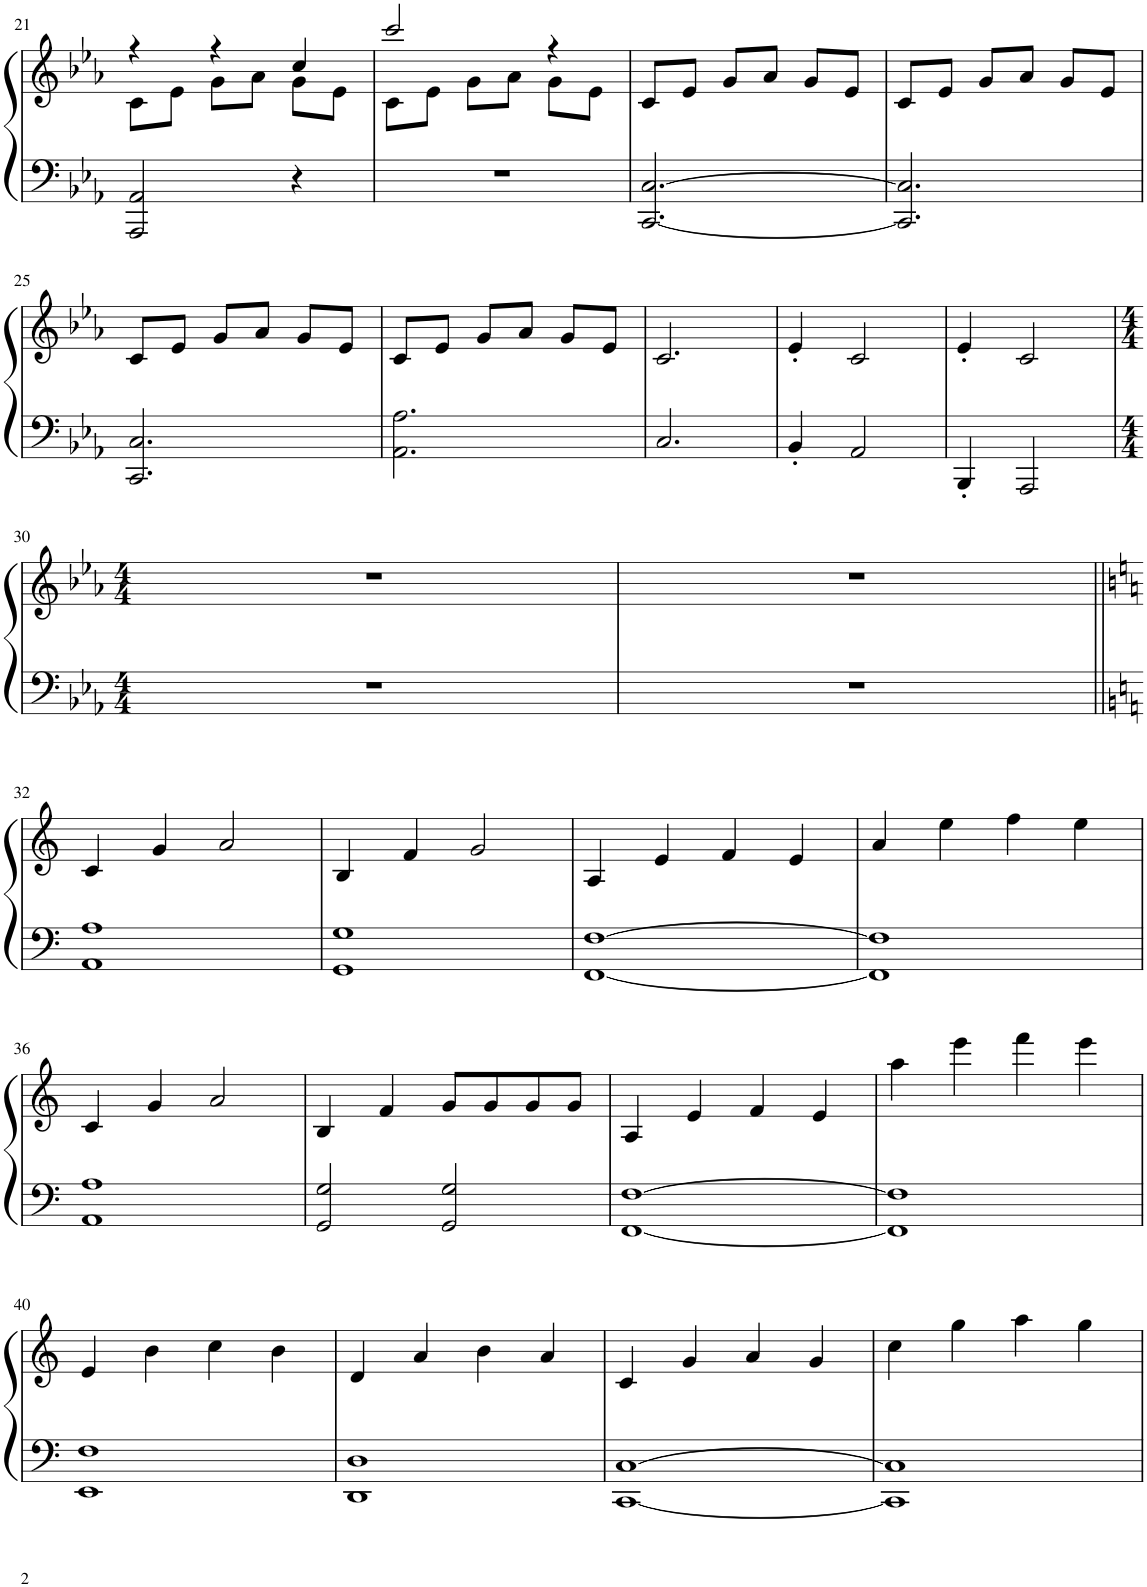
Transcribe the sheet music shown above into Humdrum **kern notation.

**kern	**kern
*part1	*part1
*staff2	*staff1
*I"Piano	*
*I'Pno.	*
!!LO:PB:g=z
*clefF4	*clefG2
*k[b-e-a-]	*k[b-e-a-]
*M3/4	*M3/4
=21	=21
*	*^
2AAA-/ 2AA-/	4r	8c\L
.	.	8e-\J
.	4r	8g\L
.	.	8a-\J
4r	4cc/	8g\L
.	.	8e-\J
=22	=22	=22
2.r	2ccc/	8c\L
.	.	8e-\J
.	.	8g\L
.	.	8a-\J
.	4r	8g\L
.	.	8e-\J
*	*v	*v
=23	=23
[2.CC/ [2.C/	8c/L
.	8e-/J
.	8g/L
.	8a-/J
.	8g/L
.	8e-/J
=24	=24
2.CC/] 2.C/]	8c/L
.	8e-/J
.	8g/L
.	8a-/J
.	8g/L
.	8e-/J
!!LO:LB:g=z
=25	=25
2.CC/ 2.C/	8c/L
.	8e-/J
.	8g/L
.	8a-/J
.	8g/L
.	8e-/J
=26	=26
2.AA-\ 2.A-\	8c/L
.	8e-/J
.	8g/L
.	8a-/J
.	8g/L
.	8e-/J
=27	=27
2.C/	2.c/
=28	=28
4BB-'/	4e-'/
2AA-/	2c/
=29	=29
4BBB-'/	4e-'/
2AAA-/	2c/
!!LO:LB:g=z
=30	=30
*M4/4	*M4/4
1r	1r
=31	=31
1r	1r
!!LO:LB:g=z
=32||	=32||
*k[]	*k[]
1AA 1A	4c/
.	4g/
.	2a/
=33	=33
1GG 1G	4B/
.	4f/
.	2g/
=34	=34
[1FF [1F	4A/
.	4e/
.	4f/
.	4e/
=35	=35
1FF] 1F]	4a/
.	4ee\
.	4ff\
.	4ee\
!!LO:LB:g=z
=36	=36
1AA 1A	4c/
.	4g/
.	2a/
=37	=37
2GG/ 2G/	4B/
.	4f/
2GG/ 2G/	8g/L
.	8g/
.	8g/
.	8g/J
=38	=38
[1FF [1F	4A/
.	4e/
.	4f/
.	4e/
=39	=39
1FF] 1F]	4aa\
.	4eee\
.	4fff\
.	4eee\
!!LO:LB:g=z
=40	=40
1EE 1E	4e/
.	4b\
.	4cc\
.	4b\
=41	=41
1DD 1D	4d/
.	4a/
.	4b\
.	4a/
=42	=42
[1CC [1C	4c/
.	4g/
.	4a/
.	4g/
=43	=43
1CC] 1C]	4cc\
.	4gg\
.	4aa\
.	4gg\
=	=
*-	*-
